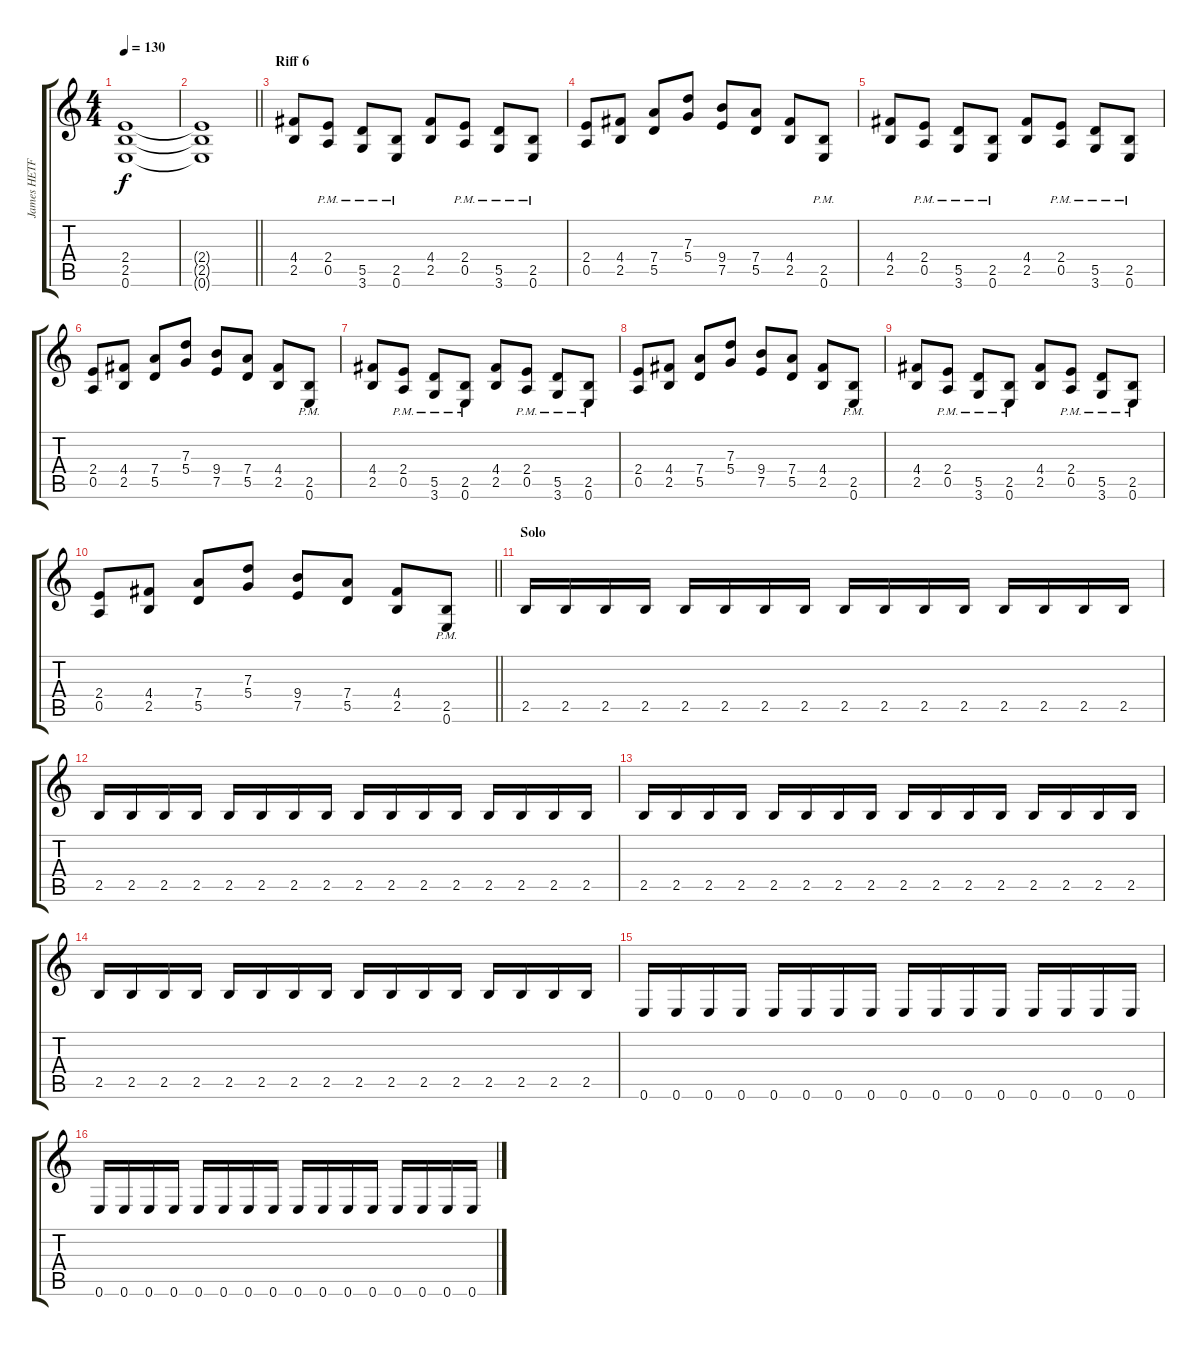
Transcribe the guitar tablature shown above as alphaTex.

\track ("James HETFIELD" "James HETF") {instrument distortionguitar}
\staff {score tabs}
\tuning (E4 B3 G3 D3 A2 E2) {hide}
\ts (4 4)
\tempo 130
\clef g2
\ks c
(2.4{t} 2.5{t} 0.6{t}).1{dy f} |
\barLineRight lightlight
(2.4{t} 2.5{t} 0.6{t}).1 |
\section ("" "Riff 6")
(4.4 2.5).8 (2.4 0.5{pm}).8 (5.5{pm} 3.6).8 (2.5 0.6{pm}).8 (4.4 2.5).8 (2.4 0.5{pm}).8 (5.5{pm} 3.6).8 (2.5 0.6{pm}).8 |
(2.4 0.5).8 (4.4 2.5).8 (7.4 5.5).8 (7.3 5.4).8 (9.4 7.5).8 (7.4 5.5).8 (4.4 2.5).8 (2.5 0.6{pm}).8 |
(4.4 2.5).8 (2.4 0.5{pm}).8 (5.5{pm} 3.6).8 (2.5 0.6{pm}).8 (4.4 2.5).8 (2.4 0.5{pm}).8 (5.5{pm} 3.6).8 (2.5 0.6{pm}).8 |
(2.4 0.5).8 (4.4 2.5).8 (7.4 5.5).8 (7.3 5.4).8 (9.4 7.5).8 (7.4 5.5).8 (4.4 2.5).8 (2.5 0.6{pm}).8 |
(4.4 2.5).8 (2.4 0.5{pm}).8 (5.5{pm} 3.6).8 (2.5 0.6{pm}).8 (4.4 2.5).8 (2.4 0.5{pm}).8 (5.5{pm} 3.6).8 (2.5 0.6{pm}).8 |
(2.4 0.5).8 (4.4 2.5).8 (7.4 5.5).8 (7.3 5.4).8 (9.4 7.5).8 (7.4 5.5).8 (4.4 2.5).8 (2.5 0.6{pm}).8 |
(4.4 2.5).8 (2.4 0.5{pm}).8 (5.5{pm} 3.6).8 (2.5 0.6{pm}).8 (4.4 2.5).8 (2.4 0.5{pm}).8 (5.5{pm} 3.6).8 (2.5 0.6{pm}).8 |
\barLineRight lightlight
(2.4 0.5).8 (4.4 2.5).8 (7.4 5.5).8 (7.3 5.4).8 (9.4 7.5).8 (7.4 5.5).8 (4.4 2.5).8 (2.5 0.6{pm}).8 |
\section ("" "Solo")
2.5.16 2.5.16 2.5.16 2.5.16 2.5.16 2.5.16 2.5.16 2.5.16 2.5.16 2.5.16 2.5.16 2.5.16 2.5.16 2.5.16 2.5.16 2.5.16 |
2.5.16 2.5.16 2.5.16 2.5.16 2.5.16 2.5.16 2.5.16 2.5.16 2.5.16 2.5.16 2.5.16 2.5.16 2.5.16 2.5.16 2.5.16 2.5.16 |
2.5.16 2.5.16 2.5.16 2.5.16 2.5.16 2.5.16 2.5.16 2.5.16 2.5.16 2.5.16 2.5.16 2.5.16 2.5.16 2.5.16 2.5.16 2.5.16 |
2.5.16 2.5.16 2.5.16 2.5.16 2.5.16 2.5.16 2.5.16 2.5.16 2.5.16 2.5.16 2.5.16 2.5.16 2.5.16 2.5.16 2.5.16 2.5.16 |
0.6.16 0.6.16 0.6.16 0.6.16 0.6.16 0.6.16 0.6.16 0.6.16 0.6.16 0.6.16 0.6.16 0.6.16 0.6.16 0.6.16 0.6.16 0.6.16 |
0.6.16 0.6.16 0.6.16 0.6.16 0.6.16 0.6.16 0.6.16 0.6.16 0.6.16 0.6.16 0.6.16 0.6.16 0.6.16 0.6.16 0.6.16 0.6.16
